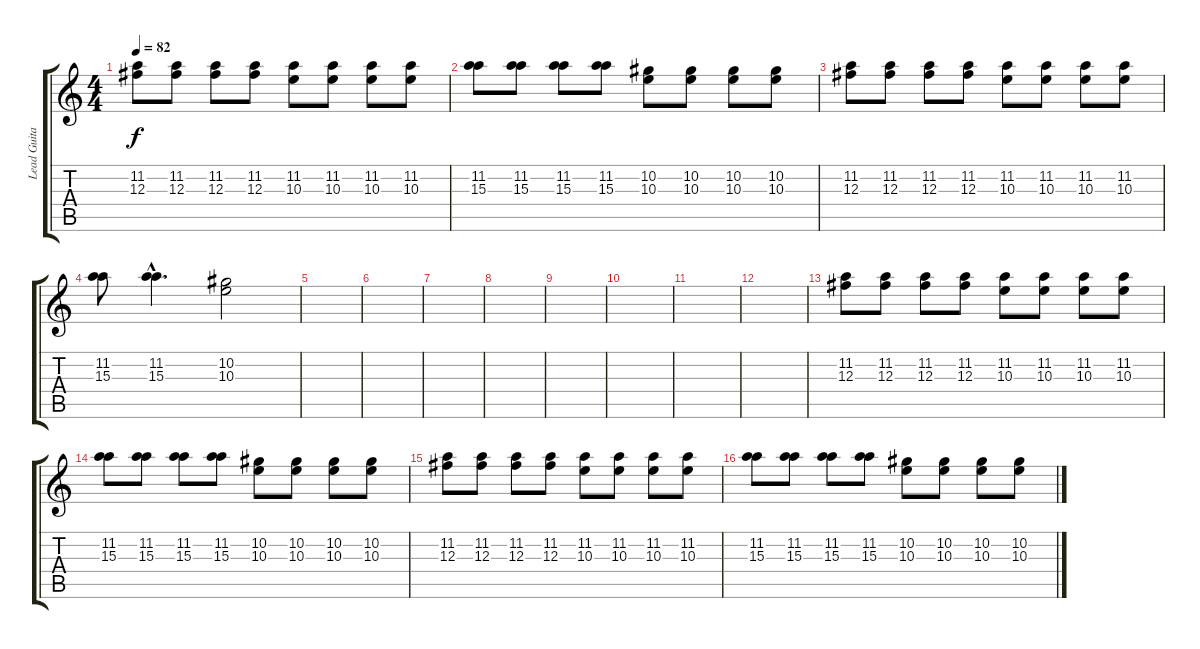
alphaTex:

\track ("Lead Guitar" "Lead Guita") {instrument overdrivenguitar}
\staff {score tabs}
\tuning (Eb4 Bb3 Gb3 Db3 Ab2 Db2) {hide}
\ts (4 4)
\tempo 82
\clef g2
\ks c
(11.2 12.3).8{dy f} (11.2 12.3).8 (11.2 12.3).8 (11.2 12.3).8 (11.2 10.3).8 (11.2 10.3).8 (11.2 10.3).8 (11.2 10.3).8 |
(11.2 15.3).8 (11.2 15.3).8 (11.2 15.3).8 (11.2 15.3).8 (10.2 10.3).8 (10.2 10.3).8 (10.2 10.3).8 (10.2 10.3).8 |
(11.2 12.3).8 (11.2 12.3).8 (11.2 12.3).8 (11.2 12.3).8 (11.2 10.3).8 (11.2 10.3).8 (11.2 10.3).8 (11.2 10.3).8 |
(11.2 15.3).8 (11.2{hac} 15.3{hac}).4{d} (10.2 10.3).2 |
|
|
|
|
|
|
|
|
(11.2 12.3).8 (11.2 12.3).8 (11.2 12.3).8 (11.2 12.3).8 (11.2 10.3).8 (11.2 10.3).8 (11.2 10.3).8 (11.2 10.3).8 |
(11.2 15.3).8 (11.2 15.3).8 (11.2 15.3).8 (11.2 15.3).8 (10.2 10.3).8 (10.2 10.3).8 (10.2 10.3).8 (10.2 10.3).8 |
(11.2 12.3).8 (11.2 12.3).8 (11.2 12.3).8 (11.2 12.3).8 (11.2 10.3).8 (11.2 10.3).8 (11.2 10.3).8 (11.2 10.3).8 |
(11.2 15.3).8 (11.2 15.3).8 (11.2 15.3).8 (11.2 15.3).8 (10.2 10.3).8 (10.2 10.3).8 (10.2 10.3).8 (10.2 10.3).8
